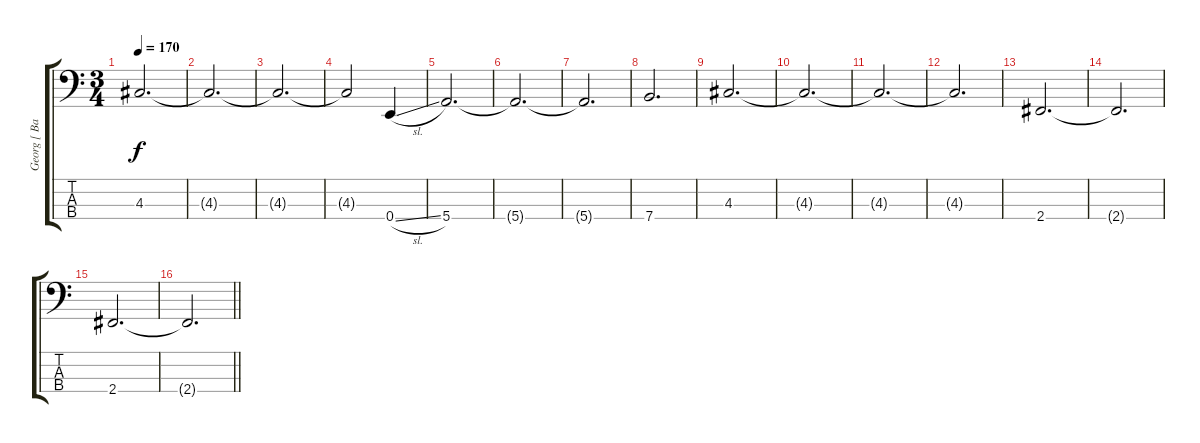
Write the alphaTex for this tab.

\track ("Georg [ Bass ]" "Georg [ Ba") {instrument electricbasspick}
\staff {score tabs}
\tuning (G2 D2 A1 E1) {hide}
\ts (3 4)
\tempo 170
\clef f4
\ks c
4.3.2{d dy f} |
4.3{t}.2{d} |
4.3{t}.2{d} |
4.3{t}.2 0.4{sl}.4 |
5.4.2{d} |
5.4{t}.2{d} |
5.4{t}.2{d} |
7.4.2{d} |
4.3.2{d} |
4.3{t}.2{d} |
4.3{t}.2{d} |
4.3{t}.2{d} |
2.4.2{d} |
2.4{t}.2{d} |
2.4.2{d} |
\barLineRight lightlight
2.4{t}.2{d}
